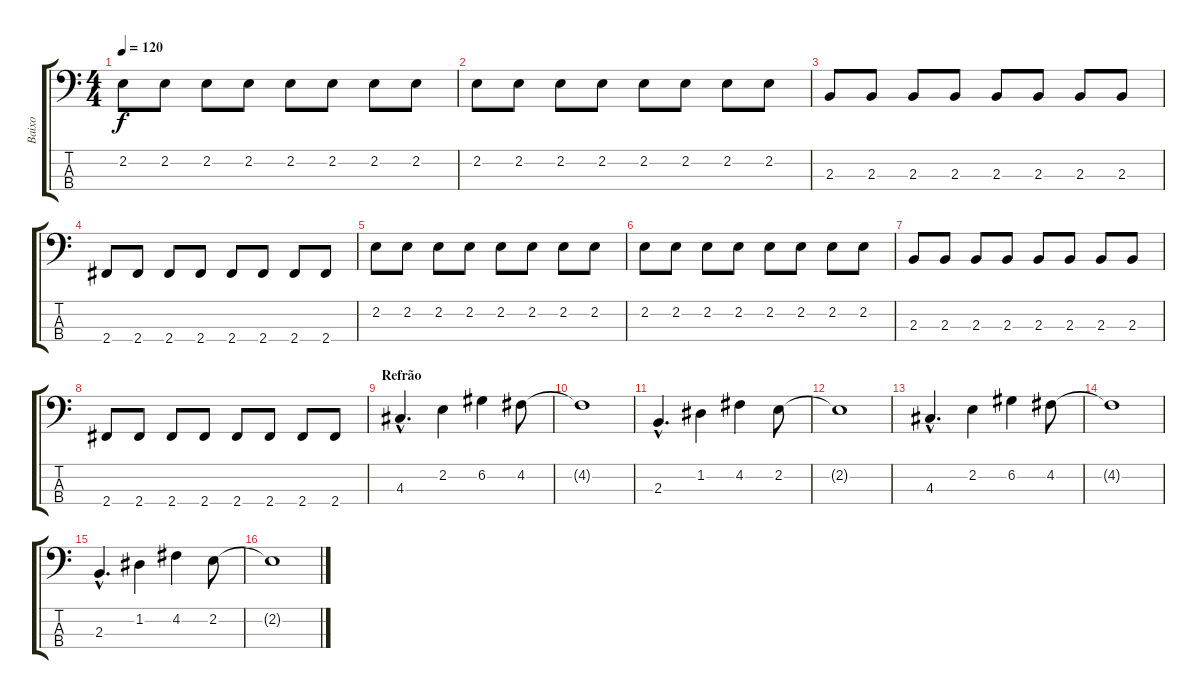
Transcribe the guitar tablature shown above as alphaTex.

\track ("Baixo" "Baixo") {instrument electricbassfinger}
\staff {score tabs}
\tuning (G2 D2 A1 E1) {hide}
\ts (4 4)
\tempo 120
\clef f4
\ks c
2.2.8{dy f} 2.2.8 2.2.8 2.2.8 2.2.8 2.2.8 2.2.8 2.2.8 |
2.2.8 2.2.8 2.2.8 2.2.8 2.2.8 2.2.8 2.2.8 2.2.8 |
2.3.8 2.3.8 2.3.8 2.3.8 2.3.8 2.3.8 2.3.8 2.3.8 |
2.4.8 2.4.8 2.4.8 2.4.8 2.4.8 2.4.8 2.4.8 2.4.8 |
2.2.8 2.2.8 2.2.8 2.2.8 2.2.8 2.2.8 2.2.8 2.2.8 |
2.2.8 2.2.8 2.2.8 2.2.8 2.2.8 2.2.8 2.2.8 2.2.8 |
2.3.8 2.3.8 2.3.8 2.3.8 2.3.8 2.3.8 2.3.8 2.3.8 |
2.4.8 2.4.8 2.4.8 2.4.8 2.4.8 2.4.8 2.4.8 2.4.8 |
\section ("" "Refrão")
4.3{hac}.4{d} 2.2.4 6.2.4 4.2.8 |
4.2{t}.1 |
2.3{hac}.4{d} 1.2.4 4.2.4 2.2.8 |
2.2{t}.1 |
4.3{hac}.4{d} 2.2.4 6.2.4 4.2.8 |
4.2{t}.1 |
2.3{hac}.4{d} 1.2.4 4.2.4 2.2.8 |
2.2{t}.1
